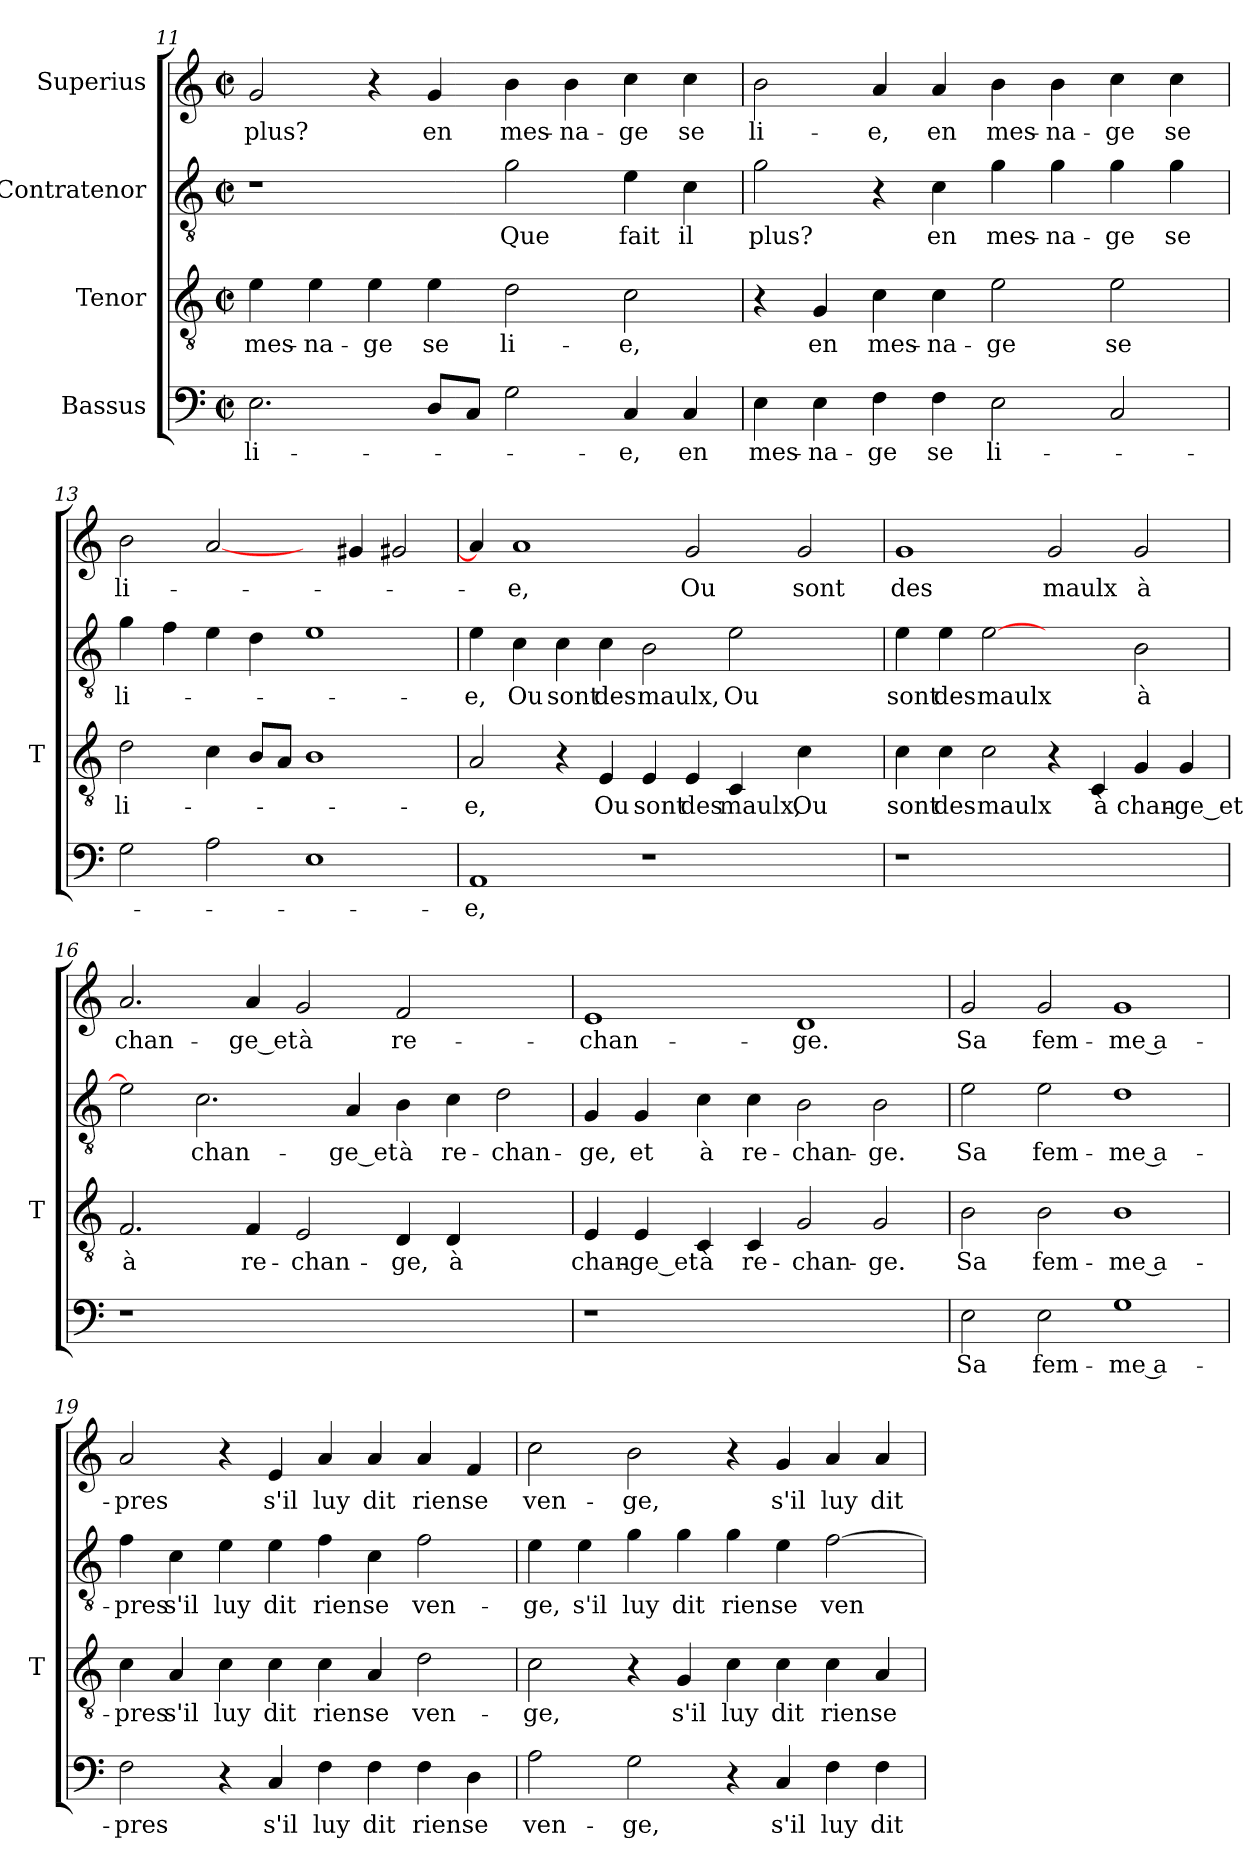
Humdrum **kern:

**kern	**text	**kern	**text	**kern	**text	**kern	**text
*part4	*part4	*part3	*part3	*part2	*part2	*part1	*part1
*staff4	*staff4	*staff3	*staff3	*staff2	*staff2	*staff1	*staff1
*I"Bassus	*	*I"Tenor	*	*I"Contratenor	*	*I"Superius	*
*	*	*I'T	*	*	*	*	*
*clefF4	*	*clefGv2	*	*clefGv2	*	*clefG2	*
*k[]	*	*k[]	*	*k[]	*	*k[]	*
*C:	*	*C:	*	*C:	*	*C:	*
*M2/2	*	*M2/2	*	*M2/2	*	*M2/2	*
*met(c|)	*	*met(c|)	*	*met(c|)	*	*met(c|)	*
=11	=11	=11	=11	=11	=11	=11	=11
2.E	li-	4e	mes-	1r	.	2g	-plus?
.	.	4e	na-	.	.	.	.
.	.	4e	-ge	.	.	4r	.
8DL	.	4e	-se	.	.	4g	-en
8CJ	.	.	.	.	.	.	.
2G	.	2d	li-	2g	-Que	4b	mes-
.	.	.	.	.	.	4b	na-
4C	-e,	2c	-e,	4e	-fait	4cc	-ge
4C	-en	.	.	4c	-il	4cc	-se
=12	=12	=12	=12	=12	=12	=12	=12
4E	mes-	4r	.	2g	-plus?	2b	li-
4E	na-	4G	-en	.	.	.	.
4F	-ge	4c	mes-	4r	.	4a	-e,
4F	-se	4c	na-	4c	-en	4a	-en
2E	li-	2e	-ge	4g	mes-	4b	mes-
.	.	.	.	4g	na-	4b	na-
2C	.	2e	-se	4g	-ge	4cc	-ge
.	.	.	.	4g	-se	4cc	-se
!!LO:PB:g=z
=13	=13	=13	=13	=13	=13	=13	=13
2G	.	2d	- li-	4g	- li-	2b	- li-
.	.	.	.	4f	.	.	.
2A	.	4c	.	4e	.	[2a	.
.	.	8BL	.	4d	.	.	.
.	.	8AJ	.	.	.	.	.
1E	.	1B	.	1e	.	4ryy	.
.	.	.	.	.	.	4g#X	.
.	.	.	.	.	.	2g#X	.
=14	=14	=14	=14	=14	=14	=14	=14
1AA	-e,	2A	-e,	4e	-e,	4a]	.
.	.	.	.	4c	-Ou	1a	-e,
.	.	4r	.	4c	-sont	.	.
.	.	4E	-Ou	4c	-des	.	.
1r	.	4E	-sont	2B	-maulx,	.	.
.	.	4E	-des	.	.	2g	-Ou
.	.	4C	-maulx,	2e	-Ou	.	.
.	.	4c	-Ou	.	.	2g	-sont
4ryy	.	4ryy	.	4ryy	.	.	.
=15	=15	=15	=15	=15	=15	=15	=15
1r	.	4c	-sont	4e	-sont	1g	-des
.	.	4c	-des	4e	-des	.	.
.	.	2c	-maulx	[2e	-maulx	.	.
1ryy	.	4r	.	2ryy	.	2g	-maulx
.	.	4C	-à	.	.	.	.
.	.	4G	chan-	2B	-à	2g	-à
.	.	4G	-ge_et	.	.	.	.
=16	=16	=16	=16	=16	=16	=16	=16
1r	.	2.F	-à	2e]	.	2.a	chan-
.	.	.	.	2.c	chan-	.	.
.	.	4F	re-	.	.	4a	-ge_et
1ryy	.	2E	chan-	.	.	2g	-à
.	.	.	.	4A	-ge_et	.	.
.	.	4D	-ge,	4B	-à	2f	re-
.	.	4D	-à	4c	re-	.	.
2ryy	.	2ryy	.	2d	chan-	2ryy	.
=17	=17	=17	=17	=17	=17	=17	=17
1r	.	4E	chan-	4G	-ge,	1e	chan-
.	.	4E	-ge_et	4G	-et	.	.
.	.	4C	-à	4c	-à	.	.
.	.	4C	re-	4c	re-	.	.
1ryy	.	2G	chan-	2B	chan-	1d	-ge.
.	.	2G	-ge.	2B	-ge.	.	.
=18	=18	=18	=18	=18	=18	=18	=18
2E	-Sa	2B	-Sa	2e	-Sa	2g	-Sa
2E	fem-	2B	fem-	2e	fem-	2g	fem-
1G	me a-	1B	me a-	1d	me a-	1g	me a-
=19	=19	=19	=19	=19	=19	=19	=19
2F	-pres	4c	-pres	4f	-pres	2a	-pres
.	.	4A	-s'il	4c	-s'il	.	.
4r	.	4c	-luy	4e	-luy	4r	.
4C	-s'il	4c	-dit	4e	-dit	4e	-s'il
4F	-luy	4c	-rien	4f	-rien	4a	-luy
4F	-dit	4A	-se	4c	-se	4a	-dit
4F	-rien	2d	ven-	2f	ven-	4a	-rien
4D	-se	.	.	.	.	4f	-se
=20	=20	=20	=20	=20	=20	=20	=20
2A	ven-	2c	-ge,	4e	-ge,	2cc	ven-
.	.	.	.	4e	-s'il	.	.
2G	-ge,	4r	.	4g	-luy	2b	-ge,
.	.	4G	-s'il	4g	-dit	.	.
4r	.	4c	-luy	4g	-rien	4r	.
4C	-s'il	4c	-dit	4e	-se	4g	-s'il
4F	-luy	4c	-rien	[2f	ven-	4a	-luy
4F	-dit	4A	-se	.	.	4a	-dit
=	=	=	=	=	=	=	=
*-	*-	*-	*-	*-	*-	*-	*-
